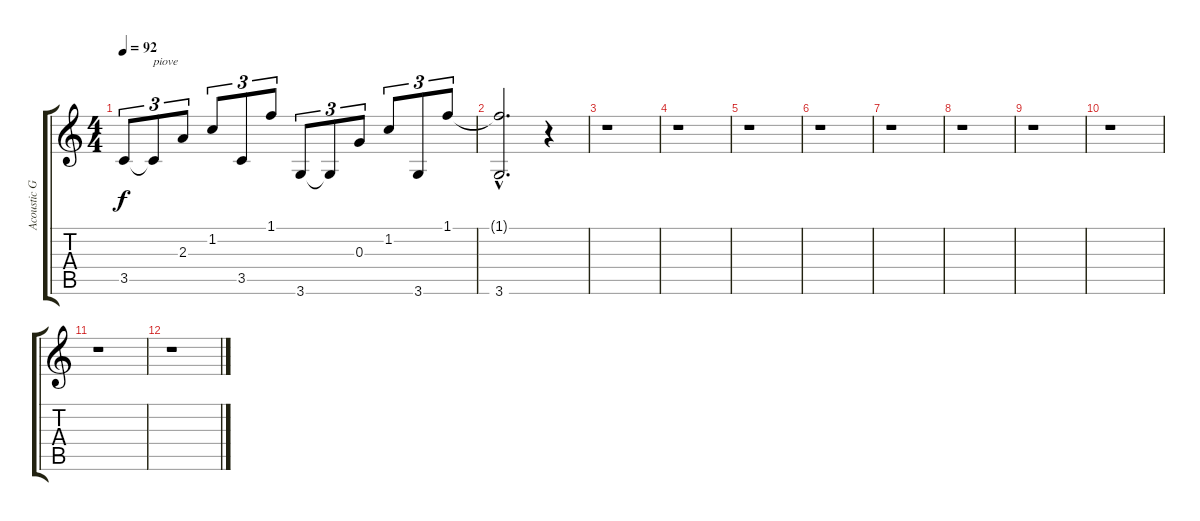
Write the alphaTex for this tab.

\track ("Acoustic Guitar" "Acoustic G") {instrument acousticguitarsteel}
\staff {score tabs}
\tuning (E4 B3 G3 D3 A2 E2) {hide}
\ts (4 4)
\tempo 92
\clef g2
\ks c
3.5.8{tu (3 2) dy f} 3.5{t}.8{tu (3 2) txt "piove"} 2.3.8{tu (3 2)} 1.2.8{tu (3 2)} 3.5.8{tu (3 2)} 1.1.8{tu (3 2)} 3.6.8{tu (3 2)} 3.6{t}.8{tu (3 2)} 0.3.8{tu (3 2)} 1.2.8{tu (3 2)} 3.6.8{tu (3 2)} 1.1.8{tu (3 2)} |
(1.1{hac t} 3.6{hac}).2{d} r.4 |
r.1 |
r.1 |
r.1 |
r.1 |
r.1 |
r.1 |
r.1 |
r.1 |
r.1 |
r.1
